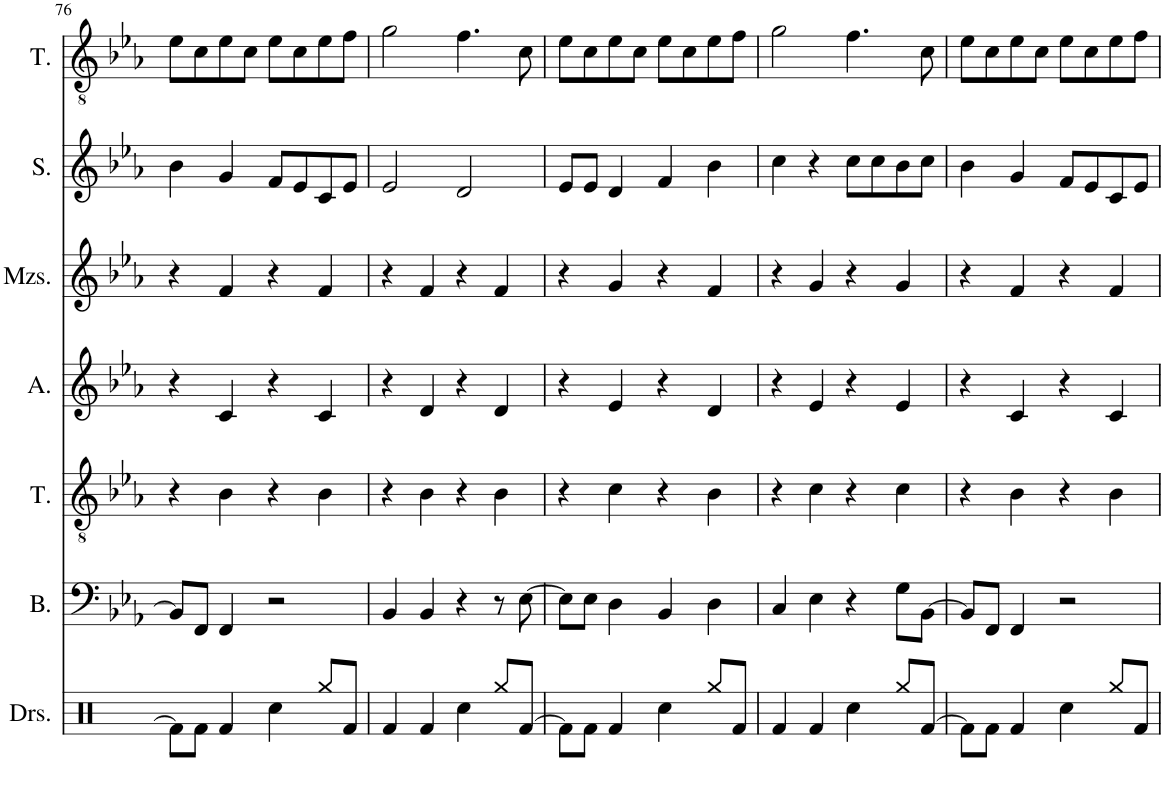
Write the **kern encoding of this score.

**kern	**kern	**kern	**kern	**kern	**kern	**kern
*part7	*part6	*part5	*part4	*part3	*part2	*part1
*staff7	*staff6	*staff5	*staff4	*staff3	*staff2	*staff1
*I"Drumset	*I"Bass	*I"Tenor	*I"Alto	*I"Mezzo-soprano	*I"Soprano	*I"Tenor
*I'Drs.	*I'B.	*I'T.	*I'A.	*I'Mzs.	*I'S.	*I'T.
!!LO:PB:g=z
*clefX	*clefF4	*clefGv2	*clefG2	*clefG2	*clefG2	*clefGv2
*k[]	*k[b-e-a-]	*k[b-e-a-]	*k[b-e-a-]	*k[b-e-a-]	*k[b-e-a-]	*k[b-e-a-]
*M2/2	*M2/2	*M2/2	*M2/2	*M2/2	*M2/2	*M2/2
*met(c|)	*met(c|)	*met(c|)	*met(c|)	*met(c|)	*met(c|)	*met(c|)
=76	=76	=76	=76	=76	=76	=76
8Rf\L]	8BB-/L]	4r	4r	4r	4b-\	8e-\L
8Rf\J	8FF/J	.	.	.	.	8c\
4Rf/	4FF/	4B-\	4c/	4f/	4g/	8e-\
.	.	.	.	.	.	8c\J
4Rcc\	2r	4r	4r	4r	8f/L	8e-\L
.	.	.	.	.	8e-/	8c\
8Rgg/L	.	4B-\	4c/	4f/	8c/	8e-\
8Rf/J	.	.	.	.	8e-/J	8f\J
=77	=77	=77	=77	=77	=77	=77
4Rf/	4BB-/	4r	4r	4r	2e-/	2g\
4Rf/	4BB-/	4B-\	4d/	4f/	.	.
4Rcc\	4r	4r	4r	4r	2d/	4.f\
8Rgg/L	8r	4B-\	4d/	4f/	.	.
[8Rf/J	[8E-\	.	.	.	.	8c\
=78	=78	=78	=78	=78	=78	=78
8Rf\L]	8E-\L]	4r	4r	4r	8e-/L	8e-\L
8Rf\J	8E-\J	.	.	.	8e-/J	8c\
4Rf/	4D\	4c\	4e-/	4g/	4d/	8e-\
.	.	.	.	.	.	8c\J
4Rcc\	4BB-/	4r	4r	4r	4f/	8e-\L
.	.	.	.	.	.	8c\
8Rgg/L	4D\	4B-\	4d/	4f/	4b-\	8e-\
8Rf/J	.	.	.	.	.	8f\J
=79	=79	=79	=79	=79	=79	=79
4Rf/	4C/	4r	4r	4r	4cc\	2g\
4Rf/	4E-\	4c\	4e-/	4g/	4r	.
4Rcc\	4r	4r	4r	4r	8cc\L	4.f\
.	.	.	.	.	8cc\	.
8Rgg/L	8G\L	4c\	4e-/	4g/	8b-\	.
[8Rf/J	[8BB-\J	.	.	.	8cc\J	8c\
=80	=80	=80	=80	=80	=80	=80
8Rf\L]	8BB-/L]	4r	4r	4r	4b-\	8e-\L
8Rf\J	8FF/J	.	.	.	.	8c\
4Rf/	4FF/	4B-\	4c/	4f/	4g/	8e-\
.	.	.	.	.	.	8c\J
4Rcc\	2r	4r	4r	4r	8f/L	8e-\L
.	.	.	.	.	8e-/	8c\
8Rgg/L	.	4B-\	4c/	4f/	8c/	8e-\
8Rf/J	.	.	.	.	8e-/J	8f\J
=	=	=	=	=	=	=
*-	*-	*-	*-	*-	*-	*-
